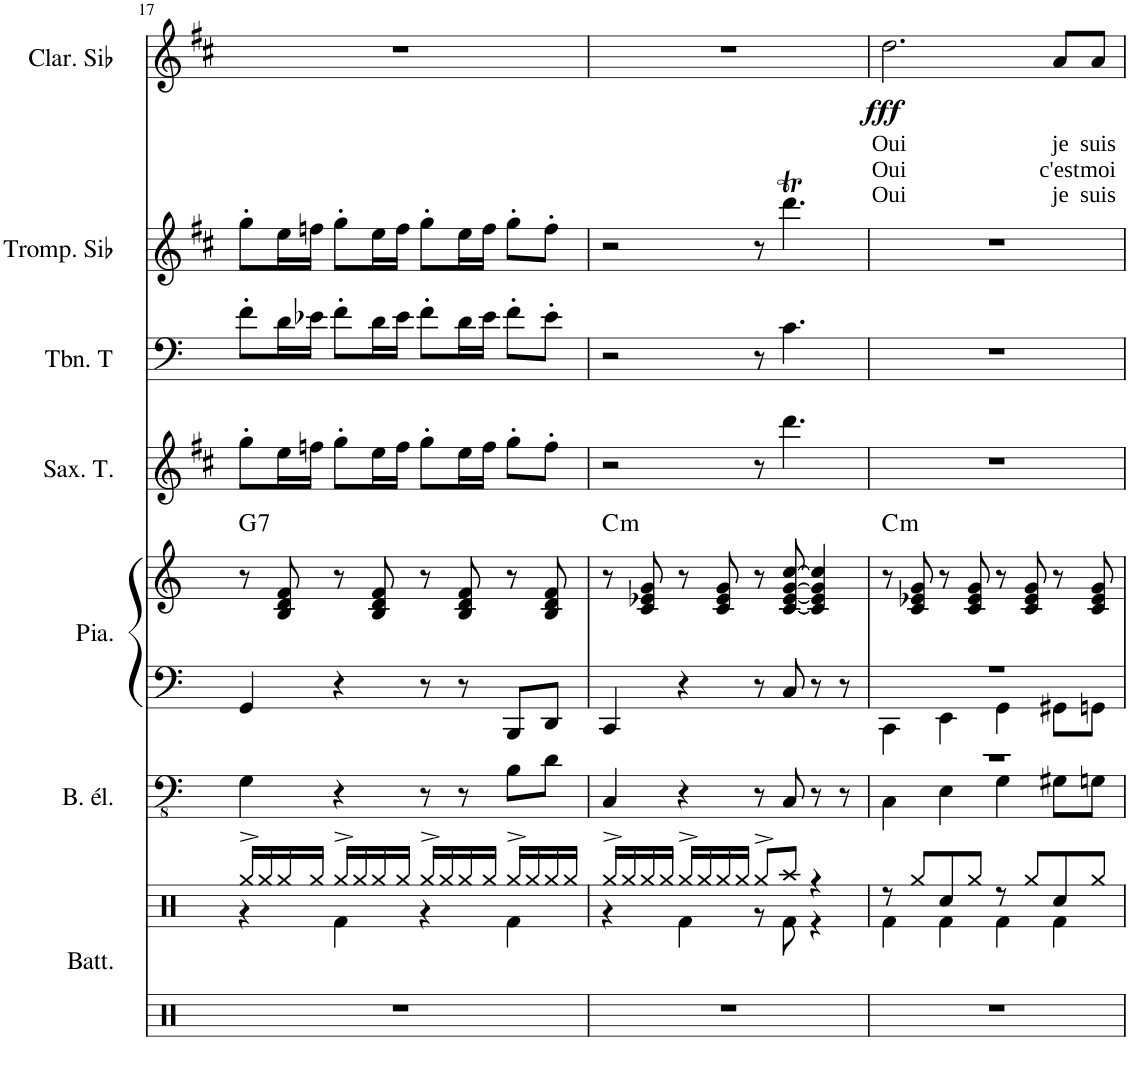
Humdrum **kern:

**kern	**kern	**kern	**kern	**kern	**harte	**kern	**kern	**kern	**kern	**text	**text	**text	**dynam
*part7	*part7	*part6	*part5	*part5	*part5	*part4	*part3	*part2	*part1	*part1	*part1	*part1	*part1
*staff9	*staff8	*staff7	*staff6	*staff5	*	*staff4	*staff3	*staff2	*staff1	*staff1	*staff1	*staff1	*staff1
*I"Batterie	*	*I"Basse électrique	*I"Piano	*	*	*I"Saxophone Ténor	*I"Trombone ténor	*I"Trompette en Sib	*I"Clarinette en Sib	*	*	*	*
*I'Batt.	*	*I'B. él.	*I'Pia.	*	*	*I'Sax. T.	*I'Tbn. T	*I'Tromp. Sib	*I'Clar. Sib	*	*	*	*
!!LO:PB:g=z
*clefX	*clefX	*clefFv4	*clefF4	*clefG2	*	*clefG2	*clefF4	*clefG2	*clefG2	*	*	*	*
*	*	*	*	*	*	*Trd8c14	*	*Trd1c2	*Trd1c2	*	*	*	*
*k[]	*k[]	*k[]	*k[]	*k[]	*	*k[f#c#]	*k[]	*k[f#c#]	*k[f#c#]	*	*	*	*
*M4/4	*M4/4	*M4/4	*M4/4	*M4/4	*	*M4/4	*M4/4	*M4/4	*M4/4	*	*	*	*
=17	=17	=17	=17	=17	=17	=17	=17	=17	=17	=17	=17	=17	=17
*	*^	*	*	*	*	*	*	*	*	*	*	*	*
!	!	!	!	!	!	!LO:H:kt=7	!	!	!	!	!	!	!	!
1r	16Rgg^/LL	4r	4GG\	4GG/	8r	G:7	8gg'\L	8f'\L	8gg'\L	1r	.	.	.	.
.	16Rgg/	.	.	.	.	.	.	.	.	.	.	.	.	.
.	16Rgg/	.	.	.	8B/ 8d/ 8f/	.	16ee\L	16d\L	16ee\L	.	.	.	.	.
.	16Rgg/JJ	.	.	.	.	.	16ffn\JJ	16e-X\JJ	16ffn\JJ	.	.	.	.	.
.	16Rgg^/LL	4Rf\	4r	4r	8r	.	8gg'\L	8f'\L	8gg'\L	.	.	.	.	.
.	16Rgg/	.	.	.	.	.	.	.	.	.	.	.	.	.
.	16Rgg/	.	.	.	8B/ 8d/ 8f/	.	16ee\L	16d\L	16ee\L	.	.	.	.	.
.	16Rgg/JJ	.	.	.	.	.	16ff\JJ	16e-\JJ	16ff\JJ	.	.	.	.	.
.	16Rgg^/LL	4r	8r	8r	8r	.	8gg'\L	8f'\L	8gg'\L	.	.	.	.	.
.	16Rgg/	.	.	.	.	.	.	.	.	.	.	.	.	.
.	16Rgg/	.	8r	8r	8B/ 8d/ 8f/	.	16ee\L	16d\L	16ee\L	.	.	.	.	.
.	16Rgg/JJ	.	.	.	.	.	16ff\JJ	16e-\JJ	16ff\JJ	.	.	.	.	.
.	16Rgg^/LL	4Rf\	8BB\L	8BBB/L	8r	.	8gg'\L	8f'\L	8gg'\L	.	.	.	.	.
.	16Rgg/	.	.	.	.	.	.	.	.	.	.	.	.	.
.	16Rgg/	.	8D\J	8DD/J	8B/ 8d/ 8f/	.	8ff'\J	8e-'\J	8ff'\J	.	.	.	.	.
.	16Rgg/JJ	.	.	.	.	.	.	.	.	.	.	.	.	.
=18	=18	=18	=18	=18	=18	=18	=18	=18	=18	=18	=18	=18	=18	=18
!	!	!	!	!	!	!LO:H:kt=m	!	!	!	!	!	!	!	!
1r	16Rgg^/LL	4r	4CC/	4CC/	8r	C:min	2r	2r	2r	1r	.	.	.	.
.	16Rgg/	.	.	.	.	.	.	.	.	.	.	.	.	.
.	16Rgg/	.	.	.	8c/ 8e-X/ 8g/	.	.	.	.	.	.	.	.	.
.	16Rgg/JJ	.	.	.	.	.	.	.	.	.	.	.	.	.
.	16Rgg^/LL	4Rf\	4r	4r	8r	.	.	.	.	.	.	.	.	.
.	16Rgg/	.	.	.	.	.	.	.	.	.	.	.	.	.
.	16Rgg/	.	.	.	8c/ 8e-/ 8g/	.	.	.	.	.	.	.	.	.
.	16Rgg/JJ	.	.	.	.	.	.	.	.	.	.	.	.	.
.	8Rgg^/L	8r	8r	8r	8r	.	8r	8r	8r	.	.	.	.	.
.	8Raa/J	8Rf\	8CC/	8C/	[8c/ [8e-/ [8g/ [8cc/	.	4.ddd\	4.c\	4.dddT\	.	.	.	.	.
.	4r	4r	8r	8r	4c/] 4e-/] 4g/] 4cc/]	.	.	.	.	.	.	.	.	.
.	.	.	8r	8r	.	.	.	.	.	.	.	.	.	.
=19	=19	=19	=19	=19	=19	=19	=19	=19	=19	=19	=19	=19	=19	=19
*	*	*	*^	*^	*	*	*	*	*	*	*	*	*	*
!	!	!	!	!	!	!	!	!LO:H:kt=m	!	!	!	!	!LO:LY:b	!LO:LY:b	!LO:LY:b	!LO:DY:b
1r	8r	4Rf\	1r	4CC\	1r	4CC\	8r	C:min	1r	1r	1r	2.dd\	Oui	Oui	Oui	fff
.	8Rgg/L	.	.	.	.	.	8c/ 8e-X/ 8g/	.	.	.	.	.	.	.	.	.
.	8Rcc/	4Rf\	.	4EE\	.	4EE\	8r	.	.	.	.	.	.	.	.	.
.	8Rgg/J	.	.	.	.	.	8c/ 8e-/ 8g/	.	.	.	.	.	.	.	.	.
.	8r	4Rf\	.	4GG\	.	4GG\	8r	.	.	.	.	.	.	.	.	.
.	8Rgg/L	.	.	.	.	.	8c/ 8e-/ 8g/	.	.	.	.	.	.	.	.	.
!	!	!	!	!	!	!	!	!	!	!	!	!	!LO:LY:b	!LO:LY:b	!LO:LY:b	!
.	8Rcc/	4Rf\	.	8GG#X\L	.	8GG#X\L	8r	.	.	.	.	8a/L	je	c'est	je	.
!	!	!	!	!	!	!	!	!	!	!	!	!	!LO:LY:b	!LO:LY:b	!LO:LY:b	!
.	8Rgg/J	.	.	8GGn\J	.	8GGn\J	8c/ 8e-/ 8g/	.	.	.	.	8a/J	suis	moi	suis	.
*	*v	*v	*	*	*v	*v	*	*	*	*	*	*	*	*	*	*
*	*	*v	*v	*	*	*	*	*	*	*	*	*	*	*
=	=	=	=	=	=	=	=	=	=	=	=	=	=
*-	*-	*-	*-	*-	*-	*-	*-	*-	*-	*-	*-	*-	*-
